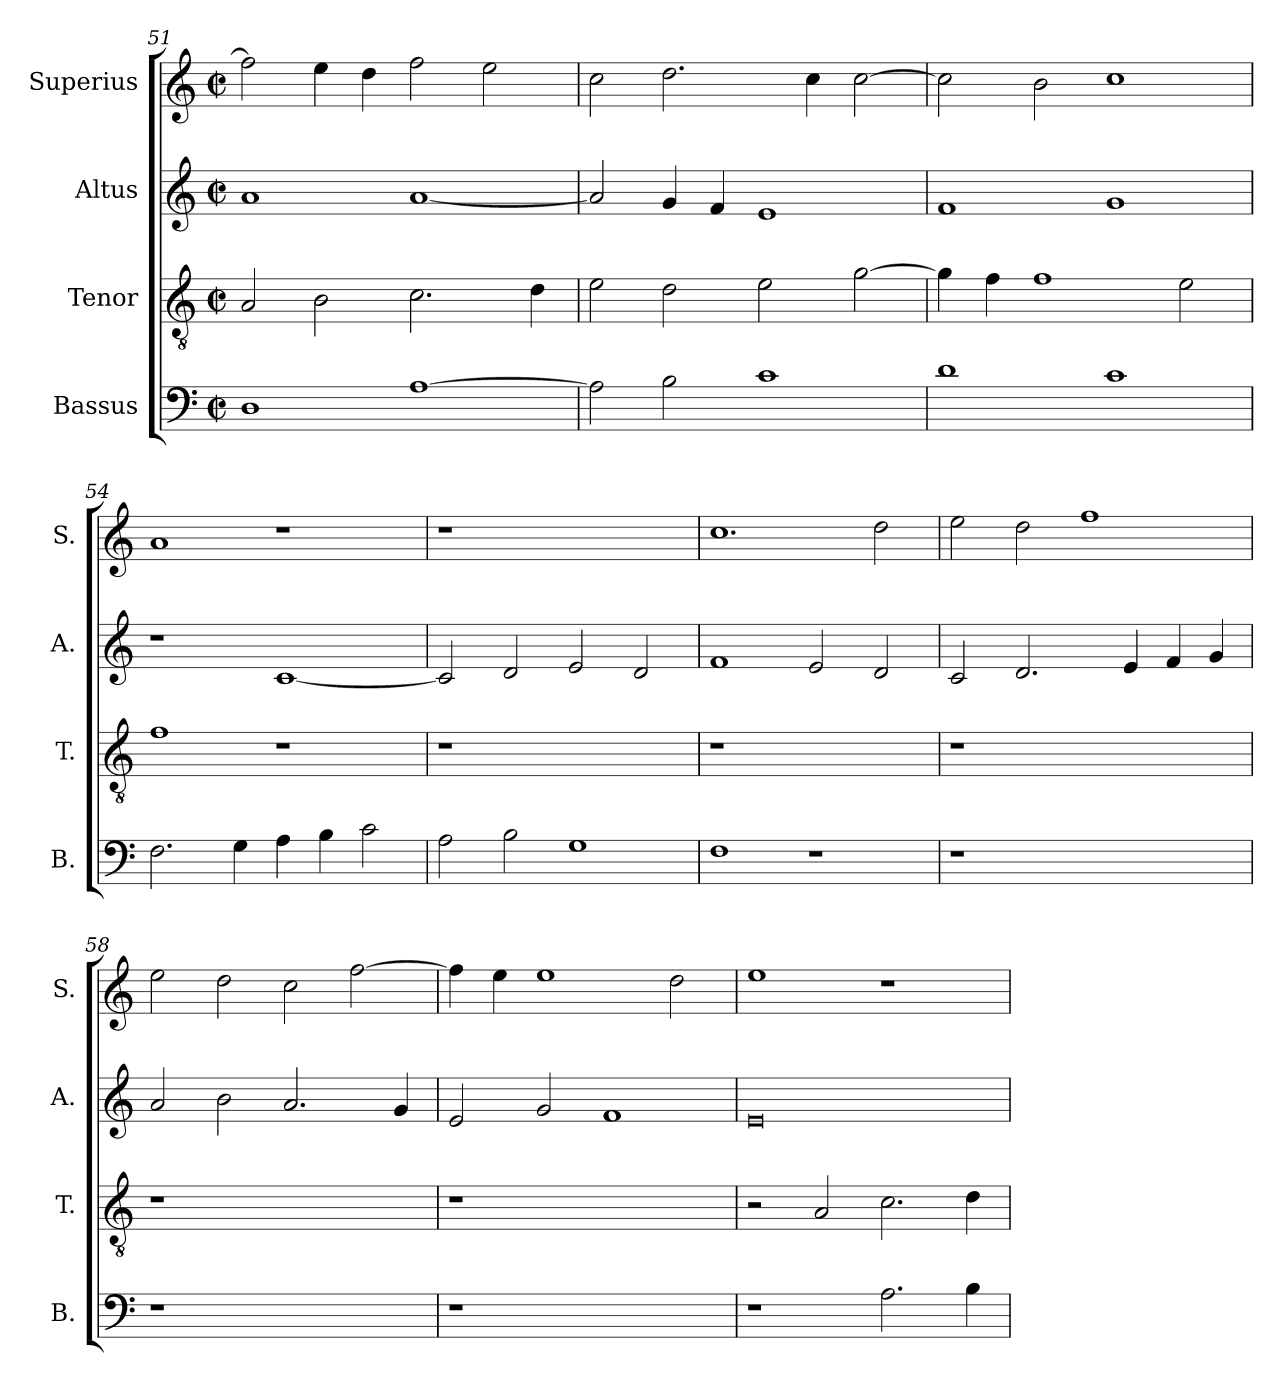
**kern	**kern	**kern	**kern
*part4	*part3	*part2	*part1
*staff4	*staff3	*staff2	*staff1
*I"Bassus	*I"Tenor	*I"Altus	*I"Superius
*I'B.	*I'T.	*I'A.	*I'S.
!!LO:LB:g=z
*clefF4	*clefGv2	*clefG2	*clefG2
*	*ITrd7c12	*	*
*k[]	*k[]	*k[]	*k[]
*C:	*C:	*C:	*C:
*M2/2	*M2/2	*M2/2	*M2/2
*met(c|)	*met(c|)	*met(c|)	*met(c|)
=51	=51	=51	=51
1Di	2AAi/	1ai	2ffi\]
.	2BBi\	.	4eei\
.	.	.	4ddi\
[>1Ai	2.Ci\	[<1ai	2ffi\
.	.	.	2eei\
.	4Di\	.	.
=52	=52	=52	=52
2Ai\]	2Ei\	2ai/]	2cci\
2Bi\	2Di\	4gi/	2.ddi\
.	.	4fi/	.
1ci	2Ei\	1ei	.
.	.	.	4cci\
.	[>2Gi\	.	[>2cci\
=53	=53	=53	=53
1di	4Gi\]	1fi	2cci\]
.	4Fi\	.	.
.	1Fi	.	2bi\
1ci	.	1gi	1cci
.	2Ei\	.	.
=54	=54	=54	=54
2.Fi\	1Fi	1r	1ai
4Gi\	.	.	.
4Ai\	1r	[<1ci	1r
4Bi\	.	.	.
2ci\	.	.	.
=55	=55	=55	=55
!	!LO:N:vis=1	!	!LO:N:vis=1
2Ai\	1r	2ci/]	1r
2Bi\	.	2di/	.
1Gi	1ryy	2ei/	1ryy
.	.	2di/	.
!!LO:LB:g=z
=56	=56	=56	=56
!	!LO:N:vis=1	!	!
1Fi	1r	1fi	1.cci
1r	1ryy	2ei/	.
.	.	2di/	2ddi\
=57	=57	=57	=57
!LO:N:vis=1	!LO:N:vis=1	!	!
1r	1r	2ci/	2eei\
.	.	2.di/	2ddi\
1ryy	1ryy	.	1ffi
.	.	4ei/	.
.	.	4fi/	.
.	.	4gi/	.
=58	=58	=58	=58
!LO:N:vis=1	!LO:N:vis=1	!	!
1r	1r	2ai/	2eei\
.	.	2bi\	2ddi\
1ryy	1ryy	2.ai/	2cci\
.	.	.	[>2ffi\
.	.	4gi/	.
=59	=59	=59	=59
!LO:N:vis=1	!LO:N:vis=1	!	!
1r	1r	2ei/	4ffi\]
.	.	.	4eei\
.	.	2gi/	1eei
1ryy	1ryy	1fi	.
.	.	.	2ddi\
=60	=60	=60	=60
1r	2r	0ei	1eei
.	2AAi/	.	.
2.Ai\	2.Ci\	.	1r
4Bi\	4Di\	.	.
=	=	=	=
*-	*-	*-	*-
